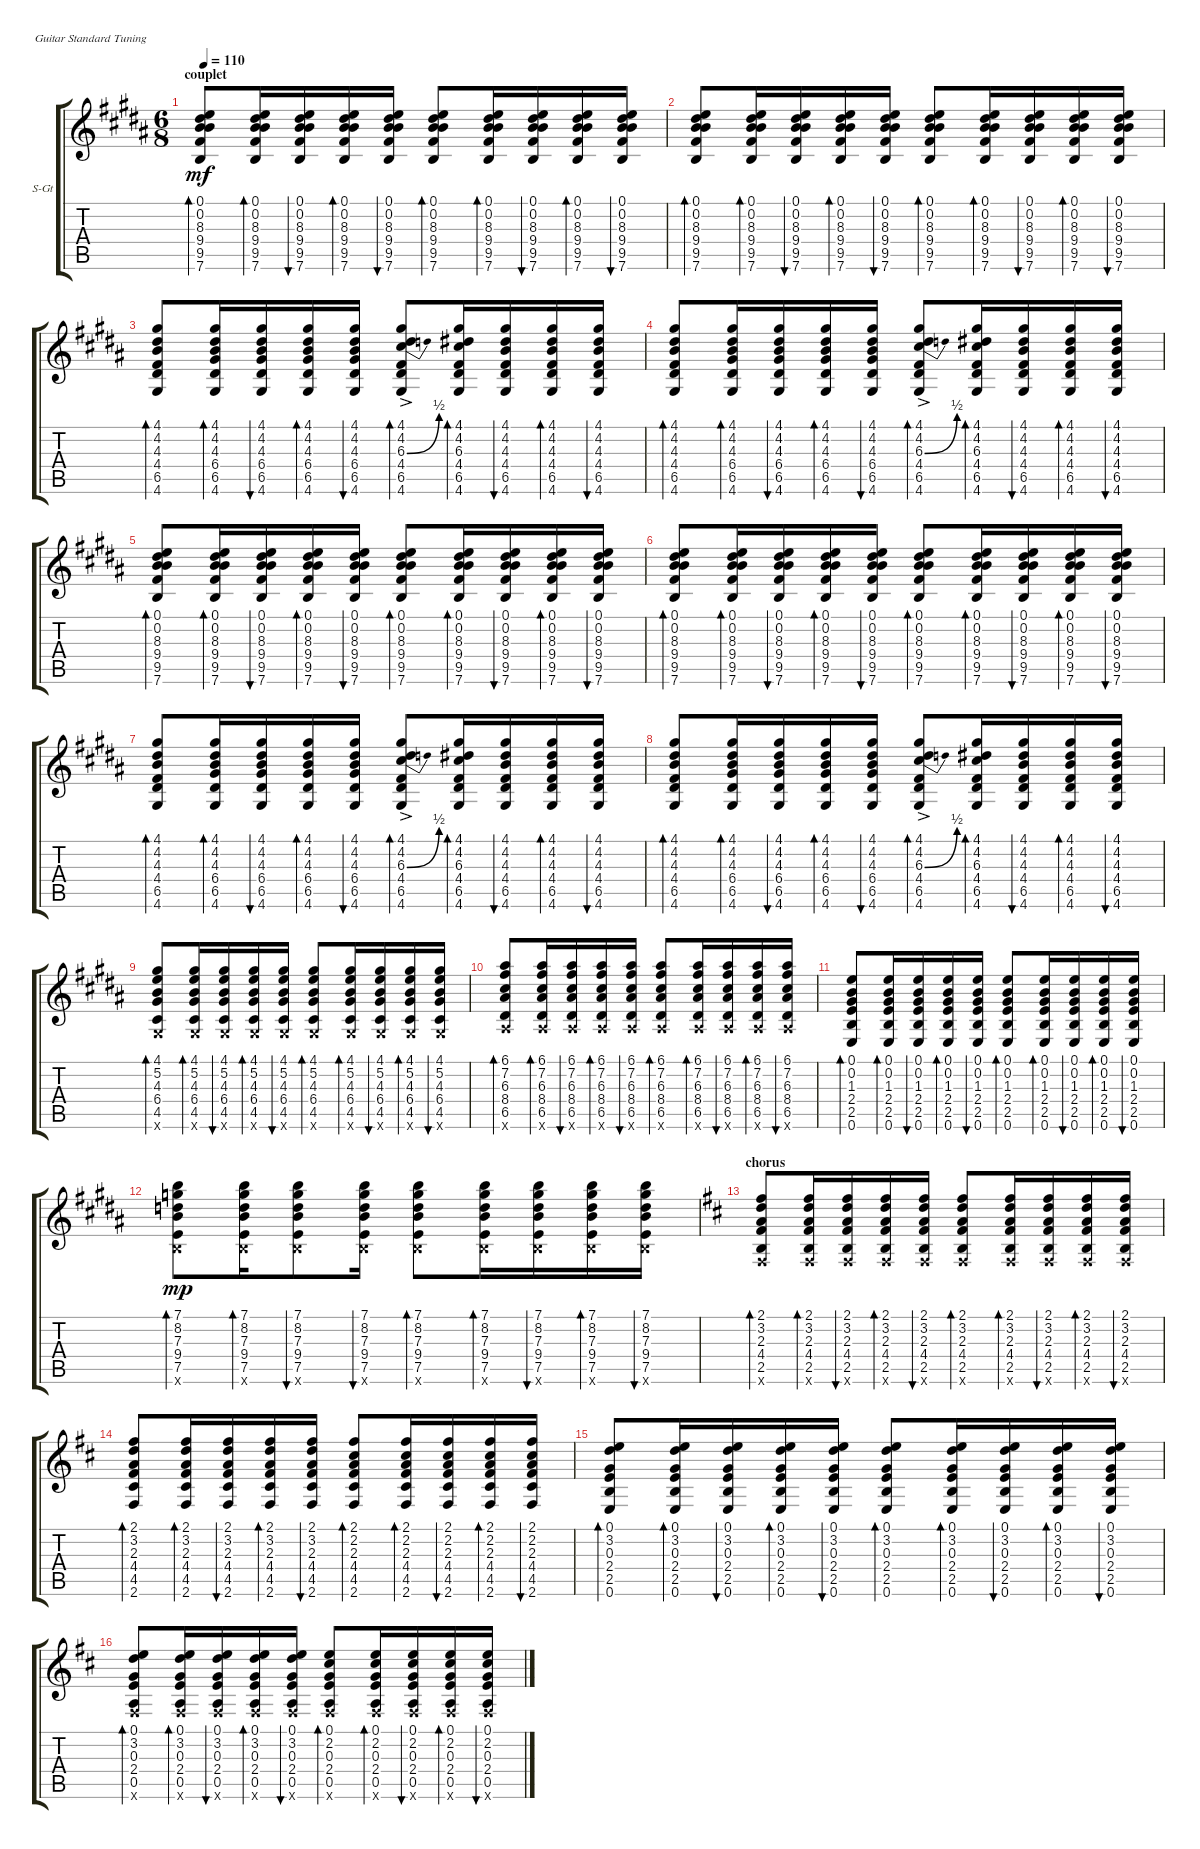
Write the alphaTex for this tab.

\defaultSystemsLayout 4
\bracketExtendMode groupsimilarinstruments
\firstSystemTrackNameOrientation horizontal
\otherSystemsTrackNameOrientation horizontal
\track ("Steel Guitar" "S-Gt") {instrument acousticguitarsteel}
\staff {score tabs}
\tuning (E4 B3 G3 D3 A2 E2)
\ts (6 8)
\section ("" "couplet")
\tempo 110
\clef g2
\ks b
(7.6 9.5 9.4 8.3 0.2 0.1).8{bd 30 dy mf instrument acousticguitarsteel} (7.6 9.5 9.4 8.3 0.2 0.1).16{bd 30} (7.6 9.5 9.4 8.3 0.2 0.1).16{bu 30} (7.6 9.5 9.4 8.3 0.2 0.1).16{bd 30} (7.6 9.5 9.4 8.3 0.2 0.1).16{bu 30} (7.6 9.5 9.4 8.3 0.2 0.1).8{bd 30} (7.6 9.5 9.4 8.3 0.2 0.1).16{bd 30} (7.6 9.5 9.4 8.3 0.2 0.1).16{bu 30} (7.6 9.5 9.4 8.3 0.2 0.1).16{bd 30} (7.6 9.5 9.4 8.3 0.2 0.1).16{bu 30} |
(7.6 9.5 9.4 8.3 0.2 0.1).8{bd 30} (7.6 9.5 9.4 8.3 0.2 0.1).16{bd 30} (7.6 9.5 9.4 8.3 0.2 0.1).16{bu 30} (7.6 9.5 9.4 8.3 0.2 0.1).16{bd 30} (7.6 9.5 9.4 8.3 0.2 0.1).16{bu 30} (7.6 9.5 9.4 8.3 0.2 0.1).8{bd 30} (7.6 9.5 9.4 8.3 0.2 0.1).16{bd 30} (7.6 9.5 9.4 8.3 0.2 0.1).16{bu 30} (7.6 9.5 9.4 8.3 0.2 0.1).16{bd 30} (7.6 9.5 9.4 8.3 0.2 0.1).16{bu 30} |
(4.6 6.5 4.4 4.3 4.2 4.1).8{bd 30} (4.6 6.5 6.4 4.3 4.2 4.1).16{bd 30} (4.6 6.5 6.4 4.3 4.2 4.1).16{bu 30} (4.6 6.5 6.4 4.3 4.2 4.1).16{bd 30} (4.6 6.5 6.4 4.3 4.2 4.1).16{bu 30} (4.6 6.5 4.4 6.3{be (bend 0 0 16.8 2) ac} 4.2 4.1).8{bd 30} (4.6 6.5 4.4 6.3 4.2 4.1).16{bd 30} (4.6 6.5 4.4 4.3 4.2 4.1).16{bu 30} (4.6 6.5 4.4 4.3 4.2 4.1).16{bd 30} (4.6 6.5 4.4 4.3 4.2 4.1).16{bu 30} |
(4.6 6.5 4.4 4.3 4.2 4.1).8{bd 30} (4.6 6.5 6.4 4.3 4.2 4.1).16{bd 30} (4.6 6.5 6.4 4.3 4.2 4.1).16{bu 30} (4.6 6.5 6.4 4.3 4.2 4.1).16{bd 30} (4.6 6.5 6.4 4.3 4.2 4.1).16{bu 30} (4.6 6.5 4.4 6.3{be (bend 0 0 16.8 2) ac} 4.2 4.1).8{bd 30} (4.6 6.5 4.4 6.3 4.2 4.1).16{bd 30} (4.6 6.5 4.4 4.3 4.2 4.1).16{bu 30} (4.6 6.5 4.4 4.3 4.2 4.1).16{bd 30} (4.6 6.5 4.4 4.3 4.2 4.1).16{bu 30} |
(7.6 9.5 9.4 8.3 0.2 0.1).8{bd 30} (7.6 9.5 9.4 8.3 0.2 0.1).16{bd 30} (7.6 9.5 9.4 8.3 0.2 0.1).16{bu 30} (7.6 9.5 9.4 8.3 0.2 0.1).16{bd 30} (7.6 9.5 9.4 8.3 0.2 0.1).16{bu 30} (7.6 9.5 9.4 8.3 0.2 0.1).8{bd 30} (7.6 9.5 9.4 8.3 0.2 0.1).16{bd 30} (7.6 9.5 9.4 8.3 0.2 0.1).16{bu 30} (7.6 9.5 9.4 8.3 0.2 0.1).16{bd 30} (7.6 9.5 9.4 8.3 0.2 0.1).16{bu 30} |
(7.6 9.5 9.4 8.3 0.2 0.1).8{bd 30} (7.6 9.5 9.4 8.3 0.2 0.1).16{bd 30} (7.6 9.5 9.4 8.3 0.2 0.1).16{bu 30} (7.6 9.5 9.4 8.3 0.2 0.1).16{bd 30} (7.6 9.5 9.4 8.3 0.2 0.1).16{bu 30} (7.6 9.5 9.4 8.3 0.2 0.1).8{bd 30} (7.6 9.5 9.4 8.3 0.2 0.1).16{bd 30} (7.6 9.5 9.4 8.3 0.2 0.1).16{bu 30} (7.6 9.5 9.4 8.3 0.2 0.1).16{bd 30} (7.6 9.5 9.4 8.3 0.2 0.1).16{bu 30} |
(4.6 6.5 4.4 4.3 4.2 4.1).8{bd 30} (4.6 6.5 6.4 4.3 4.2 4.1).16{bd 30} (4.6 6.5 6.4 4.3 4.2 4.1).16{bu 30} (4.6 6.5 6.4 4.3 4.2 4.1).16{bd 30} (4.6 6.5 6.4 4.3 4.2 4.1).16{bu 30} (4.6 6.5 4.4 6.3{be (bend 0 0 16.8 2) ac} 4.2 4.1).8{bd 30} (4.6 6.5 4.4 6.3 4.2 4.1).16{bd 30} (4.6 6.5 4.4 4.3 4.2 4.1).16{bu 30} (4.6 6.5 4.4 4.3 4.2 4.1).16{bd 30} (4.6 6.5 4.4 4.3 4.2 4.1).16{bu 30} |
(4.6 6.5 4.4 4.3 4.2 4.1).8{bd 30} (4.6 6.5 6.4 4.3 4.2 4.1).16{bd 30} (4.6 6.5 6.4 4.3 4.2 4.1).16{bu 30} (4.6 6.5 6.4 4.3 4.2 4.1).16{bd 30} (4.6 6.5 6.4 4.3 4.2 4.1).16{bu 30} (4.6 6.5 4.4 6.3{be (bend 0 0 16.8 2) ac} 4.2 4.1).8{bd 30} (4.6 6.5 4.4 6.3 4.2 4.1).16{bd 30} (4.6 6.5 4.4 4.3 4.2 4.1).16{bu 30} (4.6 6.5 4.4 4.3 4.2 4.1).16{bd 30} (4.6 6.5 4.4 4.3 4.2 4.1).16{bu 30} |
(4.6{x} 4.5 6.4 4.3 5.2 4.1).8{bd 30} (4.6{x} 4.5 6.4 4.3 5.2 4.1).16{bd 30} (4.6{x} 4.5 6.4 4.3 5.2 4.1).16{bu 30} (4.6{x} 4.5 6.4 4.3 5.2 4.1).16{bd 30} (4.6{x} 4.5 6.4 4.3 5.2 4.1).16{bu 30} (4.6{x} 4.5 6.4 4.3 5.2 4.1).8{bd 30} (4.6{x} 4.5 6.4 4.3 5.2 4.1).16{bd 30} (4.6{x} 4.5 6.4 4.3 5.2 4.1).16{bu 30} (4.6{x} 4.5 6.4 4.3 5.2 4.1).16{bd 30} (4.6{x} 4.5 6.4 4.3 5.2 4.1).16{bu 30} |
(6.6{x} 6.5 8.4 6.3 7.2 6.1).8{bd 30} (6.6{x} 6.5 8.4 6.3 7.2 6.1).16{bd 30} (6.6{x} 6.5 8.4 6.3 7.2 6.1).16{bu 30} (6.6{x} 6.5 8.4 6.3 7.2 6.1).16{bd 30} (6.6{x} 6.5 8.4 6.3 7.2 6.1).16{bu 30} (6.6{x} 6.5 8.4 6.3 7.2 6.1).8{bd 30} (6.6{x} 6.5 8.4 6.3 7.2 6.1).16{bd 30} (6.6{x} 6.5 8.4 6.3 7.2 6.1).16{bu 30} (6.6{x} 6.5 8.4 6.3 7.2 6.1).16{bd 30} (6.6{x} 6.5 8.4 6.3 7.2 6.1).16{bu 30} |
(0.6 2.5 2.4 1.3 0.2 0.1).8{bd 30} (0.6 2.5 2.4 1.3 0.2 0.1).16{bd 30} (0.6 2.5 2.4 1.3 0.2 0.1).16{bu 30} (0.6 2.5 2.4 1.3 0.2 0.1).16{bd 30} (0.6 2.5 2.4 1.3 0.2 0.1).16{bu 30} (0.6 2.5 2.4 1.3 0.2 0.1).8{bd 30} (0.6 2.5 2.4 1.3 0.2 0.1).16{bd 30} (0.6 2.5 2.4 1.3 0.2 0.1).16{bu 30} (0.6 2.5 2.4 1.3 0.2 0.1).16{bd 30} (0.6 2.5 2.4 1.3 0.2 0.1).16{bu 30} |
(7.6{x} 7.5 9.4 7.3 8.2 7.1).8{bd 30 dy mp} (7.6{x} 7.5 9.4 7.3 8.2 7.1).16{bd 30} (7.6{x} 7.5 9.4 7.3 8.2 7.1).8{bu 30} (7.6{x} 7.5 9.4 7.3 8.2 7.1).16{bu 30} (7.6{x} 7.5 9.4 7.3 8.2 7.1).8{bd 30} (7.6{x} 7.5 9.4 7.3 8.2 7.1).16{bd 30} (7.6{x} 7.5 9.4 7.3 8.2 7.1).16{bu 30} (7.6{x} 7.5 9.4 7.3 8.2 7.1).16{bd 30} (7.6{x} 7.5 9.4 7.3 8.2 7.1).16{bu 30} |
\section ("" "chorus")
\ks bminor
(2.6{x} 2.5 4.4 2.3 3.2 2.1).8{bd 30} (2.6{x} 2.5 4.4 2.3 3.2 2.1).16{bd 30} (2.6{x} 2.5 4.4 2.3 3.2 2.1).16{bu 30} (2.6{x} 2.5 4.4 2.3 3.2 2.1).16{bd 30} (2.6{x} 2.5 4.4 2.3 3.2 2.1).16{bu 30} (2.6{x} 2.5 4.4 2.3 3.2 2.1).8{bd 30} (2.6{x} 2.5 4.4 2.3 3.2 2.1).16{bd 30} (2.6{x} 2.5 4.4 2.3 3.2 2.1).16{bu 30} (2.6{x} 2.5 4.4 2.3 3.2 2.1).16{bd 30} (2.6{x} 2.5 4.4 2.3 3.2 2.1).16{bu 30} |
(2.6 4.5 4.4 2.3 3.2 2.1).8{bd 30} (2.6 4.5 4.4 2.3 3.2 2.1).16{bd 30} (2.6 4.5 4.4 2.3 3.2 2.1).16{bu 30} (2.6 4.5 4.4 2.3 3.2 2.1).16{bd 30} (2.6 4.5 4.4 2.3 3.2 2.1).16{bu 30} (2.6 4.5 4.4 2.3 2.2 2.1).8{bd 30} (2.6 4.5 4.4 2.3 2.2 2.1).16{bd 30} (2.6 4.5 4.4 2.3 2.2 2.1).16{bu 30} (2.6 4.5 4.4 2.3 2.2 2.1).16{bd 30} (2.6 4.5 4.4 2.3 2.2 2.1).16{bu 30} |
(0.6 2.5 2.4 0.3 3.2 0.1).8{bd 30} (0.6 2.5 2.4 0.3 3.2 0.1).16{bd 30} (0.6 2.5 2.4 0.3 3.2 0.1).16{bu 30} (0.6 2.5 2.4 0.3 3.2 0.1).16{bd 30} (0.6 2.5 2.4 0.3 3.2 0.1).16{bu 30} (0.6 2.5 2.4 0.3 3.2 0.1).8{bd 30} (0.6 2.5 2.4 0.3 3.2 0.1).16{bd 30} (0.6 2.5 2.4 0.3 3.2 0.1).16{bu 30} (0.6 2.5 2.4 0.3 3.2 0.1).16{bd 30} (0.6 2.5 2.4 0.3 3.2 0.1).16{bu 30} |
(2.6{x} 0.5 2.4 0.3 3.2 0.1).8{bd 30} (2.6{x} 0.5 2.4 0.3 3.2 0.1).16{bd 30} (2.6{x} 0.5 2.4 0.3 3.2 0.1).16{bu 30} (2.6{x} 0.5 2.4 0.3 3.2 0.1).16{bd 30} (2.6{x} 0.5 2.4 0.3 3.2 0.1).16{bu 30} (2.6{x} 0.5 2.4 0.3 2.2 0.1).8{bd 30} (2.6{x} 0.5 2.4 0.3 2.2 0.1).16{bd 30} (2.6{x} 0.5 2.4 0.3 2.2 0.1).16{bu 30} (2.6{x} 0.5 2.4 0.3 2.2 0.1).16{bd 30} (2.6{x} 0.5 2.4 0.3 2.2 0.1).16{bu 30}
